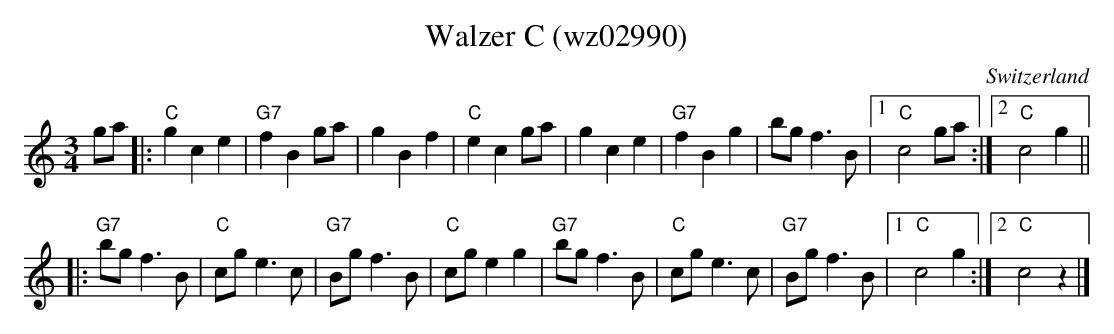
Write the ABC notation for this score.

X:1
T:Walzer C (wz02990)
O:Switzerland
M:3/4
L:1/8
K:C major
ga |: "C"g2 c2 e2 | "G7"f2 B2 ga | g2 B2 f2 | "C"e2 c2 ga | g2 c2 e2 | "G7"f2 B2 g2 | bg f3 B |1 "C"c4 ga :|2 "C"c4 g2 ||
|: "G7"bg f3 B | "C"cg  e3 c | "G7"Bg f3 B | "C"cg e2 g2 | "G7"bg f3 B | "C"cg e3 c | "G7"Bg f3 B |1 "C"c4 g2 :|2 "C"c4 z2 |]
